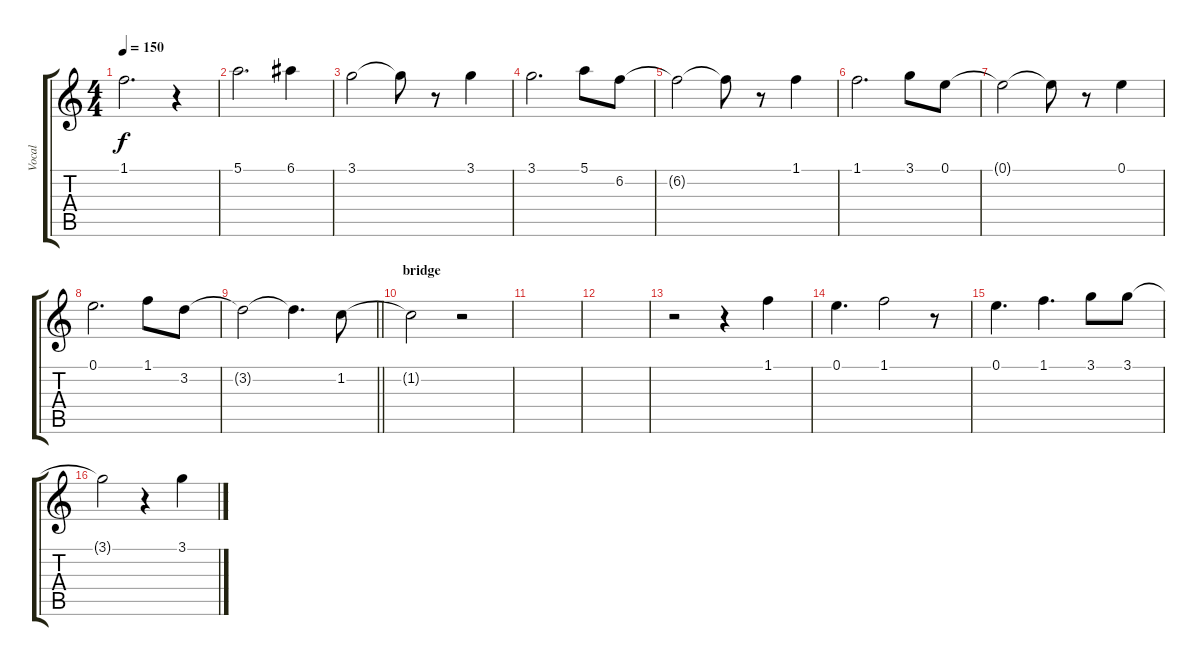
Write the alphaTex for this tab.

\track ("Vocal" "Vocal") {instrument synthvoice}
\staff {score tabs}
\tuning (E5 B4 G4 D4 A3 E3) {hide}
\ts (4 4)
\tempo 150
\clef g2
\ks c
1.1{t}.2{d dy f} r.4 |
5.1.2{d} 6.1.4 |
3.1.2 3.1{t}.8 r.8 3.1.4 |
3.1.2{d} 5.1.8 6.2.8 |
6.2{t}.2 6.2{t}.8 r.8 1.1.4 |
1.1.2{d} 3.1.8 0.1.8 |
0.1{t}.2 0.1{t}.8 r.8 0.1.4 |
0.1.2{d} 1.1.8 3.2.8 |
\barLineRight lightlight
3.2{t}.2 3.2{t}.4{d} 1.2.8 |
\section ("" "bridge")
1.2{t}.2 r.2 |
|
|
r.2 r.4 1.1.4 |
0.1.4{d} 1.1.2 r.8 |
0.1.4{d} 1.1.4{d} 3.1.8 3.1.8 |
3.1{t}.2 r.4 3.1.4
